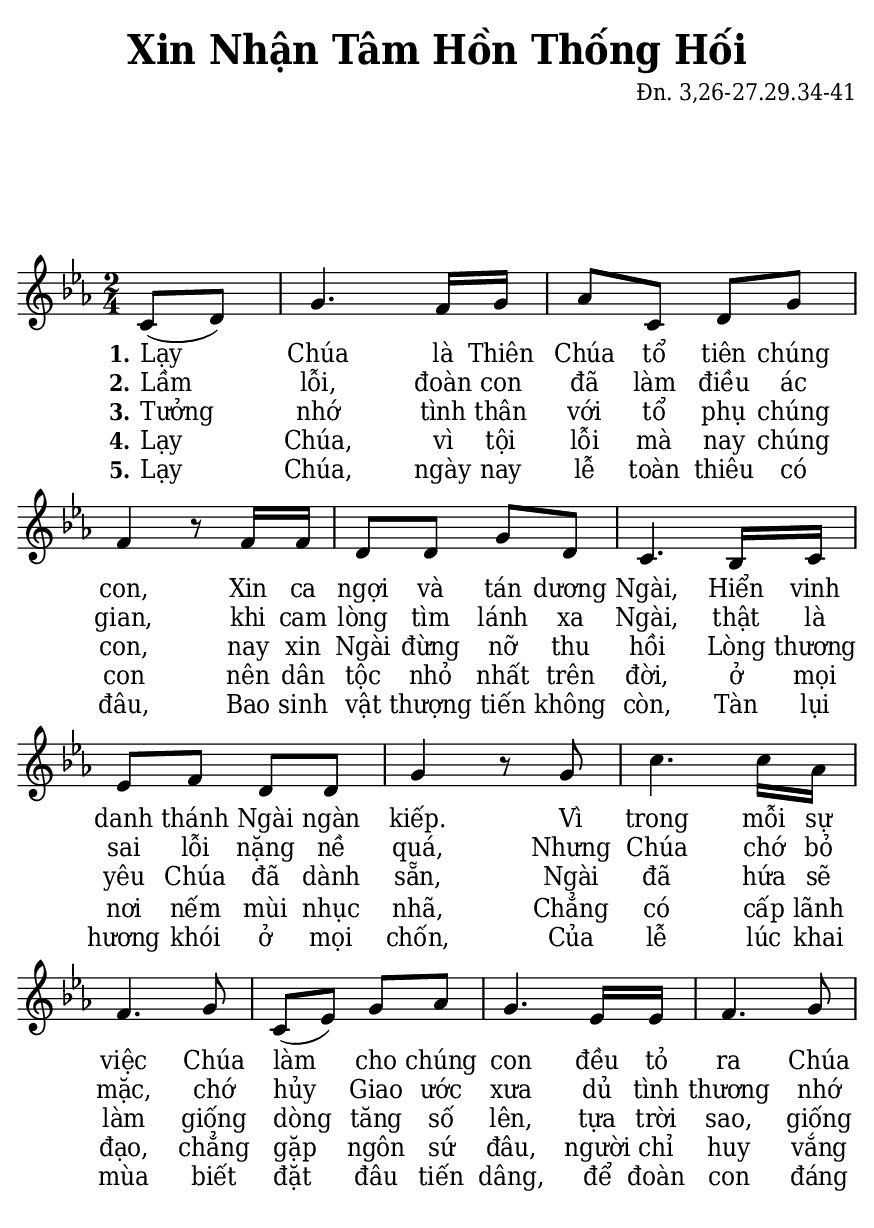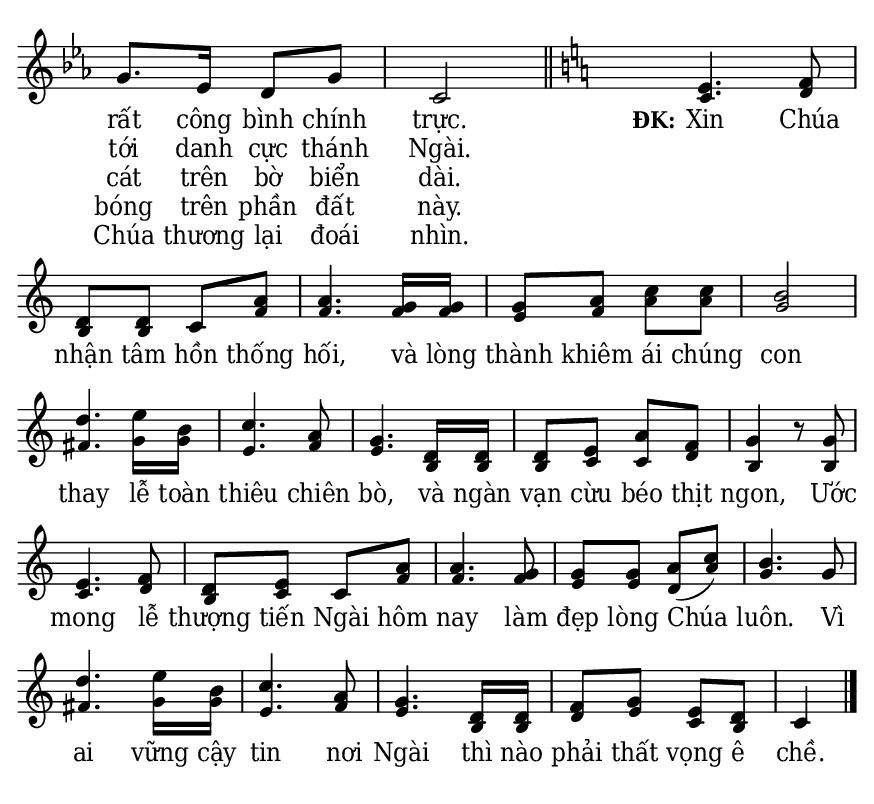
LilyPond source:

% Cài đặt chung\
\version "2.22.1"
\include "english.ly"

\header {
  title = \markup { \fontsize #1 "Xin Nhận Tâm Hồn Thống Hối" }
  composer = "Đn. 3,26-27.29.34-41"
  %arranger = "Lm. Kim Long"
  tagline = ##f
}

% Nhạc phiên khúc
nhacPhienKhucSop = \relative c' {
  \partial 4 c8 (d) |
  g4. f16 g |
  af8 c, d g |
  f4 r8 f16 f |
  d8 d g d |
  c4. bf16 c |
  ef8 f d d |
  g4 r8 g |
  c4. c16 af |
  f4. g8 |
  c, (ef) g8 af |
  g4. ef16 ef |
  f4. g8 |
  g8. ef16 d8 g |
  c,2 \bar "||"
  
  \key c \major
  e4. f8 |
  d8 d c a' |
  a4.g16 g |
  g8 a c c |
  b2 |
  d4. e16 b |
  c4. a8 |
  g4.  d16 d |
  d8 e a f |
  g4 r8 g |
  e4. f8 |
  d e c a' |
  a4. g8 |
  g g a (c) |
  b4. g8 |
  d'4. e16 b |
  c4. a8 |
  g4. d16 d |
  f8 g e d |
  c4 \bar "|."
}

nhacPhienKhucAlto = \relative c' {
  r4 |
  R2*14
  c4. d8 |
  b b c f |
  f4. f16 f |
  e8 f a a |
  g2 |
  fs4. g16 g |
  e4. f8 |
  e4. b16 b |
  b8 c c d |
  b4 r8 b |
  c4. d8 |
  b c c f |
  f4. f8 |
  e e d (a') |
  g4. g8 |
  fs4. g16 g |
  e4. f8 |
  e4. b16 b |
  d8 e c b |
  c4
}

% Lời phiên khúc
loiPhienKhucSop = \lyrics {
  <<
    {
      \set stanza = "1."
      Lạy Chúa là Thiên Chúa tổ tiên chúng con,
      Xin ca ngợi và tán dương Ngài,
      Hiển vinh danh thánh Ngài ngàn kiếp.
      Vì trong mỗi sự việc Chúa làm cho chúng con
      đều tỏ ra Chúa rất công bình chính trực.
    }
    \new Lyrics {
	    \set associatedVoice = "beSop"
	    \set stanza = "2."
	    Lầm lỗi, đoàn con đã làm điều ác gian,
	    khi cam lòng tìm lánh xa Ngài,
	    thật là sai lỗi nặng nề quá,
	    Nhưng Chúa chớ bỏ mặc, chớ hủy Giao ước xưa
	    dủ tình thương nhớ tới danh cực thánh Ngài.
    }
    \new Lyrics {
	    \set associatedVoice = "beSop"
	    \set stanza = "3."
	    Tưởng nhớ tình thân với tổ phụ chúng con,
	    nay xin Ngài đừng nỡ thu hồi
	    Lòng thương yêu Chúa đã dành sẵn,
	    Ngài đã hứa sẽ làm giống dòng tăng số lên,
	    tựa trời sao, giống cát trên bờ biển dài.
    }
    \new Lyrics {
	    \set associatedVoice = "beSop"
	    \set stanza = "4."
	    Lạy Chúa, vì tội lỗi mà nay chúng con
	    nên dân tộc nhỏ nhất trên đời,
	    ở mọi nơi nếm mùi nhục nhã,
	    Chẳng có cấp lãnh đạo, chẳng gặp ngôn sứ đâu,
	    người chỉ huy vắng bóng trên phần đất này.
    }
    \new Lyrics {
	    \set associatedVoice = "beSop"
	    \set stanza = "5."
	    Lạy Chúa, ngày nay lễ toàn thiêu có đâu,
	    Bao sinh vật thượng tiến không còn,
	    Tàn lụi hương khói ở mọi chốn,
	    Của lễ lúc khai mùa biết đặt đâu tiến dâng,
	    để đoàn con đáng Chúa thương lại đoái nhìn.
    }
  >>
  \set stanza = "ĐK:"
  Xin Chúa nhận tâm hồn thống hối,
  và lòng thành khiêm ái chúng con thay lễ toàn thiêu chiên bò,
  và ngàn vạn cừu béo thịt ngon,
  Ước mong lễ thượng tiến Ngài hôm nay làm đẹp lòng Chúa luôn.
  Vì ai vững cậy tin nơi Ngài thì nào phải thất vọng ê chề.
}

% Dàn trang
\paper {
  #(set-paper-size "a5")
  top-margin = 3\mm
  bottom-margin = 3\mm
  left-margin = 3\mm
  right-margin = 3\mm
  indent = #0
  #(define fonts
	 (make-pango-font-tree "Deja Vu Serif Condensed"
	 		       "Deja Vu Serif Condensed"
			       "Deja Vu Serif Condensed"
			       (/ 20 20)))
  print-page-number = ##f
  system-system-spacing = #'((basic-distance . 0.1) (padding . 2))
}

TongNhip = {
  \key ef \major \time 2/4
  \set Timing.beamExceptions = #'()
  \set Timing.baseMoment = #(ly:make-moment 1/4)
}

% Đổi kích thước nốt cho bè phụ
notBePhu =
#(define-music-function (font-size music) (number? ly:music?)
   (for-some-music
     (lambda (m)
       (if (music-is-of-type? m 'rhythmic-event)
           (begin
             (set! (ly:music-property m 'tweaks)
                   (cons `(font-size . ,font-size)
                         (ly:music-property m 'tweaks)))
             #t)
           #f))
     music)
   music)

\score {
  \new ChoirStaff <<
    \new Staff \with {
        \consists "Merge_rests_engraver"
        printPartCombineTexts = ##f
      }
      <<
      \new Voice \TongNhip \partCombine 
        \nhacPhienKhucSop
        \notBePhu -1 { \nhacPhienKhucAlto }
      \new NullVoice = beSop \nhacPhienKhucSop
      \new Lyrics \lyricsto beSop \loiPhienKhucSop
      >>
  >>
  \layout {
    %\override Staff.TimeSignature.transparent = ##t
    \override Lyrics.LyricSpace.minimum-distance = #0.8
    \override Score.BarNumber.break-visibility = ##(#f #f #f)
    \override Score.SpacingSpanner.uniform-stretching = ##t
  } 
}
